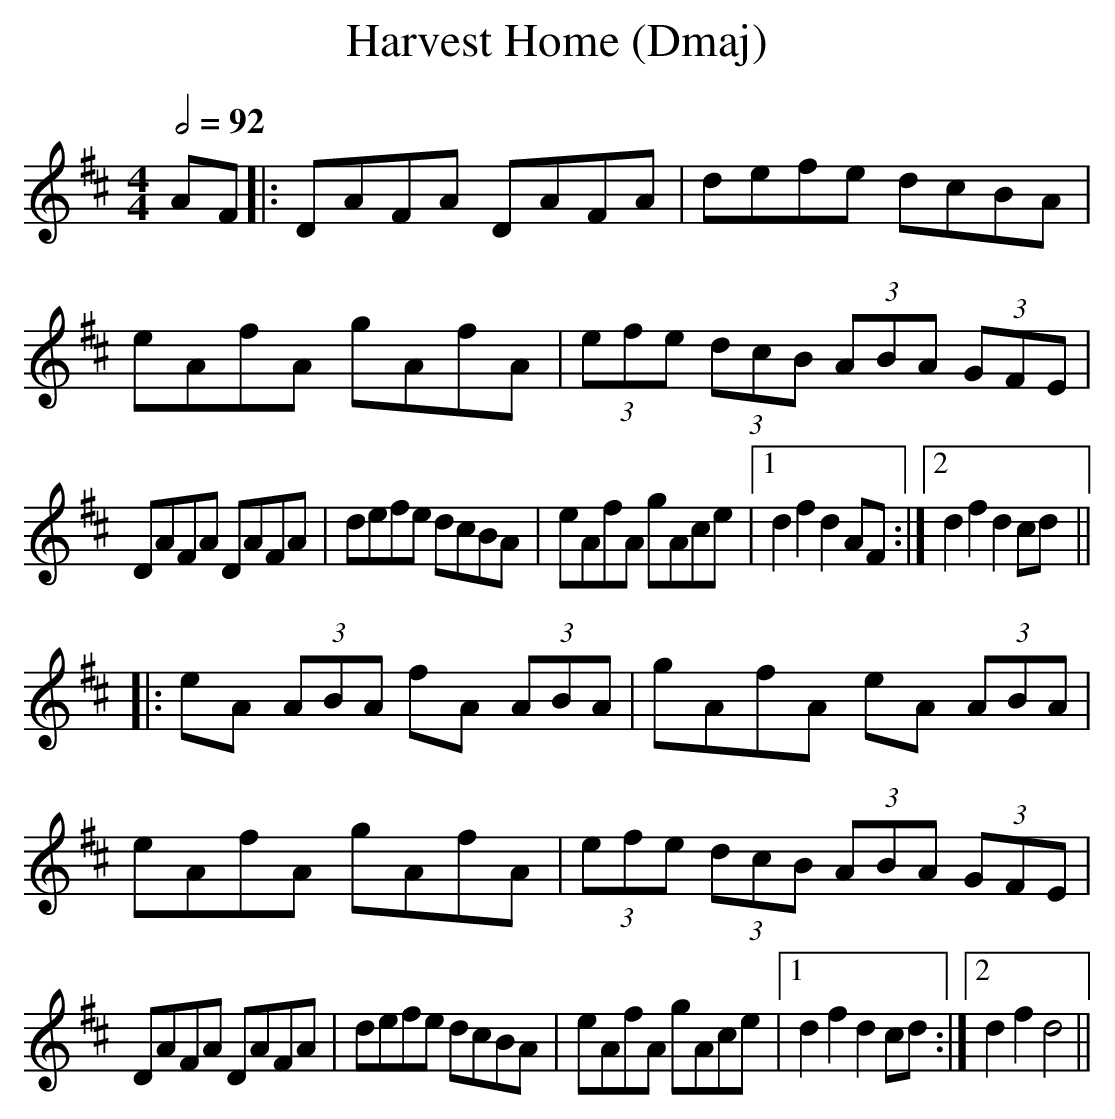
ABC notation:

X:1
T:Harvest Home (Dmaj)
Q:1/2=92
M:4/4
L:1/8
K:Dmaj
AF|:DAFA DAFA|defe dcBA|eAfA gAfA|(3efe (3dcB (3ABA (3GFE|
DAFA DAFA|defe dcBA|eAfA gAce|1d2f2 d2AF:|2d2f2 d2cd||
|:eA (3ABA fA (3ABA|gAfA eA (3ABA|eAfA gAfA|(3efe (3dcB (3ABA (3GFE|
DAFA DAFA|defe dcBA|eAfA gAce|1d2f2 d2cd:|2d2f2 d4||
